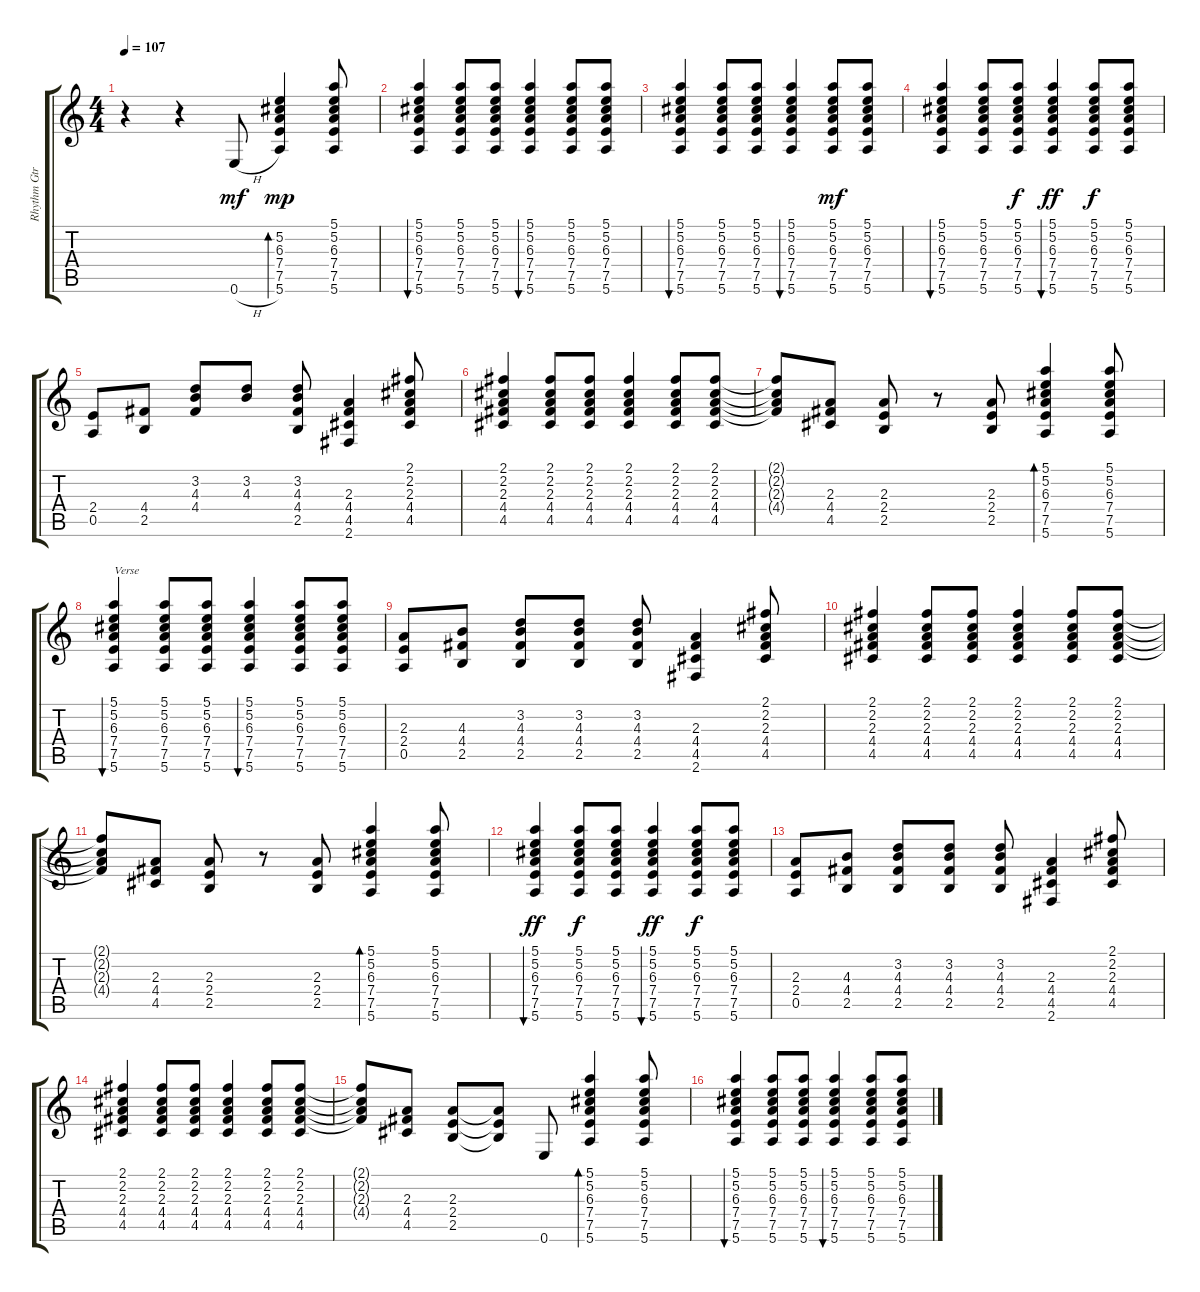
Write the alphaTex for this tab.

\track ("Rhythm Gtr." "Rhythm Gtr") {instrument acousticguitarsteel}
\staff {score tabs}
\tuning (E4 B3 G3 D3 A2 E2) {hide}
\ts (4 4)
\tempo 107
\clef g2
\ks c
r.4{dy mf instrument acousticguitarsteel} r.4 0.6{h}.8 (5.2 6.3 7.4 7.5 5.6).4{bd 30 dy mp} (5.1 5.2 6.3 7.4 7.5 5.6).8 |
(5.1 5.2 6.3 7.4 7.5 5.6).4{bu 60} (5.1 5.2 6.3 7.4 7.5 5.6).8 (5.1 5.2 6.3 7.4 7.5 5.6).8 (5.1 5.2 6.3 7.4 7.5 5.6).4{bu 60} (5.1 5.2 6.3 7.4 7.5 5.6).8 (5.1 5.2 6.3 7.4 7.5 5.6).8 |
(5.1 5.2 6.3 7.4 7.5 5.6).4{bu 60} (5.1 5.2 6.3 7.4 7.5 5.6).8 (5.1 5.2 6.3 7.4 7.5 5.6).8 (5.1 5.2 6.3 7.4 7.5 5.6).4{bu 60} (5.1 5.2 6.3 7.4 7.5 5.6).8{dy mf} (5.1 5.2 6.3 7.4 7.5 5.6).8 |
(5.1 5.2 6.3 7.4 7.5 5.6).4{bu 60} (5.1 5.2 6.3 7.4 7.5 5.6).8 (5.1 5.2 6.3 7.4 7.5 5.6).8{dy f} (5.1 5.2 6.3 7.4 7.5 5.6).4{bu 60 dy ff} (5.1 5.2 6.3 7.4 7.5 5.6).8{dy f} (5.1 5.2 6.3 7.4 7.5 5.6).8 |
(2.4 0.5).8 (4.4 2.5).8 (3.2 4.3 4.4).8 (3.2 4.3).8 (3.2 4.3 4.4 2.5).8 (2.3 4.4 4.5 2.6).4 (2.1 2.2 2.3 4.4 4.5).8 |
(2.1 2.2 2.3 4.4 4.5).4 (2.1 2.2 2.3 4.4 4.5).8 (2.1 2.2 2.3 4.4 4.5).8 (2.1 2.2 2.3 4.4 4.5).4 (2.1 2.2 2.3 4.4 4.5).8 (2.1 2.2 2.3 4.4 4.5).8 |
(2.1{t} 2.2{t} 2.3{t} 4.4{t}).8 (2.3 4.4 4.5).8 (2.3 2.4 2.5).8 r.8 (2.3 2.4 2.5).8 (5.1 5.2 6.3 7.4 7.5 5.6).4{bd 30} (5.1 5.2 6.3 7.4 7.5 5.6).8 |
(5.1 5.2 6.3 7.4 7.5 5.6).4{bu 60 txt "Verse"} (5.1 5.2 6.3 7.4 7.5 5.6).8 (5.1 5.2 6.3 7.4 7.5 5.6).8 (5.1 5.2 6.3 7.4 7.5 5.6).4{bu 60} (5.1 5.2 6.3 7.4 7.5 5.6).8 (5.1 5.2 6.3 7.4 7.5 5.6).8 |
(2.3 2.4 0.5).8 (4.3 4.4 2.5).8 (3.2 4.3 4.4 2.5).8 (3.2 4.3 4.4 2.5).8 (3.2 4.3 4.4 2.5).8 (2.3 4.4 4.5 2.6).4 (2.1 2.2 2.3 4.4 4.5).8 |
(2.1 2.2 2.3 4.4 4.5).4 (2.1 2.2 2.3 4.4 4.5).8 (2.1 2.2 2.3 4.4 4.5).8 (2.1 2.2 2.3 4.4 4.5).4 (2.1 2.2 2.3 4.4 4.5).8 (2.1 2.2 2.3 4.4 4.5).8 |
(2.1{t} 2.2{t} 2.3{t} 4.4{t}).8 (2.3 4.4 4.5).8 (2.3 2.4 2.5).8 r.8 (2.3 2.4 2.5).8 (5.1 5.2 6.3 7.4 7.5 5.6).4{bd 60} (5.1 5.2 6.3 7.4 7.5 5.6).8 |
(5.1 5.2 6.3 7.4 7.5 5.6).4{bu 60 dy ff} (5.1 5.2 6.3 7.4 7.5 5.6).8{dy f} (5.1 5.2 6.3 7.4 7.5 5.6).8 (5.1 5.2 6.3 7.4 7.5 5.6).4{bu 60 dy ff} (5.1 5.2 6.3 7.4 7.5 5.6).8{dy f} (5.1 5.2 6.3 7.4 7.5 5.6).8 |
(2.3 2.4 0.5).8 (4.3 4.4 2.5).8 (3.2 4.3 4.4 2.5).8 (3.2 4.3 4.4 2.5).8 (3.2 4.3 4.4 2.5).8 (2.3 4.4 4.5 2.6).4 (2.1 2.2 2.3 4.4 4.5).8 |
(2.1 2.2 2.3 4.4 4.5).4 (2.1 2.2 2.3 4.4 4.5).8 (2.1 2.2 2.3 4.4 4.5).8 (2.1 2.2 2.3 4.4 4.5).4 (2.1 2.2 2.3 4.4 4.5).8 (2.1 2.2 2.3 4.4 4.5).8 |
(2.1{t} 2.2{t} 2.3{t} 4.4{t}).8 (2.3 4.4 4.5).8 (2.3 2.4 2.5).8 (2.3{t} 2.4{t} 2.5{t}).8 0.6.8 (5.1 5.2 6.3 7.4 7.5 5.6).4{bd 60} (5.1 5.2 6.3 7.4 7.5 5.6).8 |
(5.1 5.2 6.3 7.4 7.5 5.6).4{bu 60} (5.1 5.2 6.3 7.4 7.5 5.6).8 (5.1 5.2 6.3 7.4 7.5 5.6).8 (5.1 5.2 6.3 7.4 7.5 5.6).4{bu 60} (5.1 5.2 6.3 7.4 7.5 5.6).8 (5.1 5.2 6.3 7.4 7.5 5.6).8
